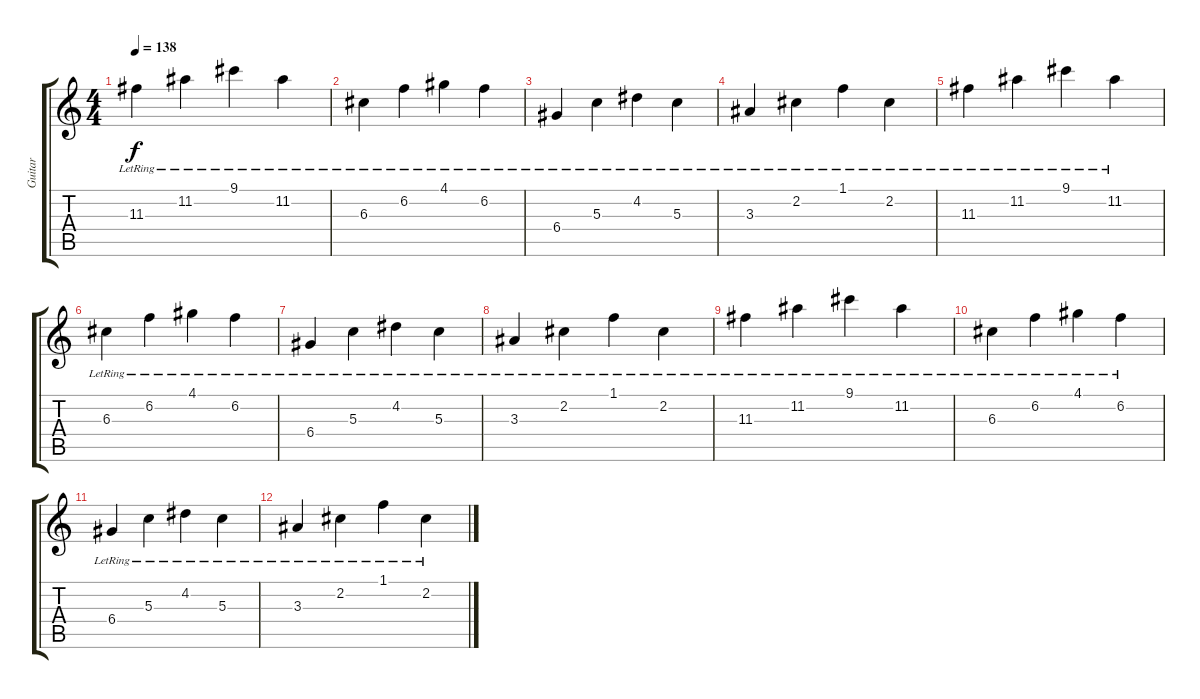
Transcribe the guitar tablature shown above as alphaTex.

\track ("Guitar" "Guitar") {instrument electricguitarjazz}
\staff {score tabs}
\tuning (E4 B3 G3 D3 A2 E2) {hide}
\ts (4 4)
\tempo 138
\clef g2
\ks c
11.3{lr}.4{dy f} 11.2{lr}.4 9.1{lr}.4 11.2{lr}.4 |
6.3{lr}.4 6.2{lr}.4 4.1{lr}.4 6.2{lr}.4 |
6.4{lr}.4 5.3{lr}.4 4.2{lr}.4 5.3{lr}.4 |
3.3{lr}.4 2.2{lr}.4 1.1{lr}.4 2.2{lr}.4 |
11.3{lr}.4{volume 7} 11.2{lr}.4 9.1{lr}.4 11.2{lr}.4 |
6.3{lr}.4 6.2{lr}.4 4.1{lr}.4 6.2{lr}.4 |
6.4{lr}.4 5.3{lr}.4 4.2{lr}.4 5.3{lr}.4 |
3.3{lr}.4 2.2{lr}.4 1.1{lr}.4 2.2{lr}.4 |
11.3{lr}.4{volume 0} 11.2{lr}.4 9.1{lr}.4 11.2{lr}.4 |
6.3{lr}.4 6.2{lr}.4 4.1{lr}.4 6.2{lr}.4 |
6.4{lr}.4 5.3{lr}.4 4.2{lr}.4 5.3{lr}.4 |
3.3{lr}.4 2.2{lr}.4 1.1{lr}.4 2.2{lr}.4
